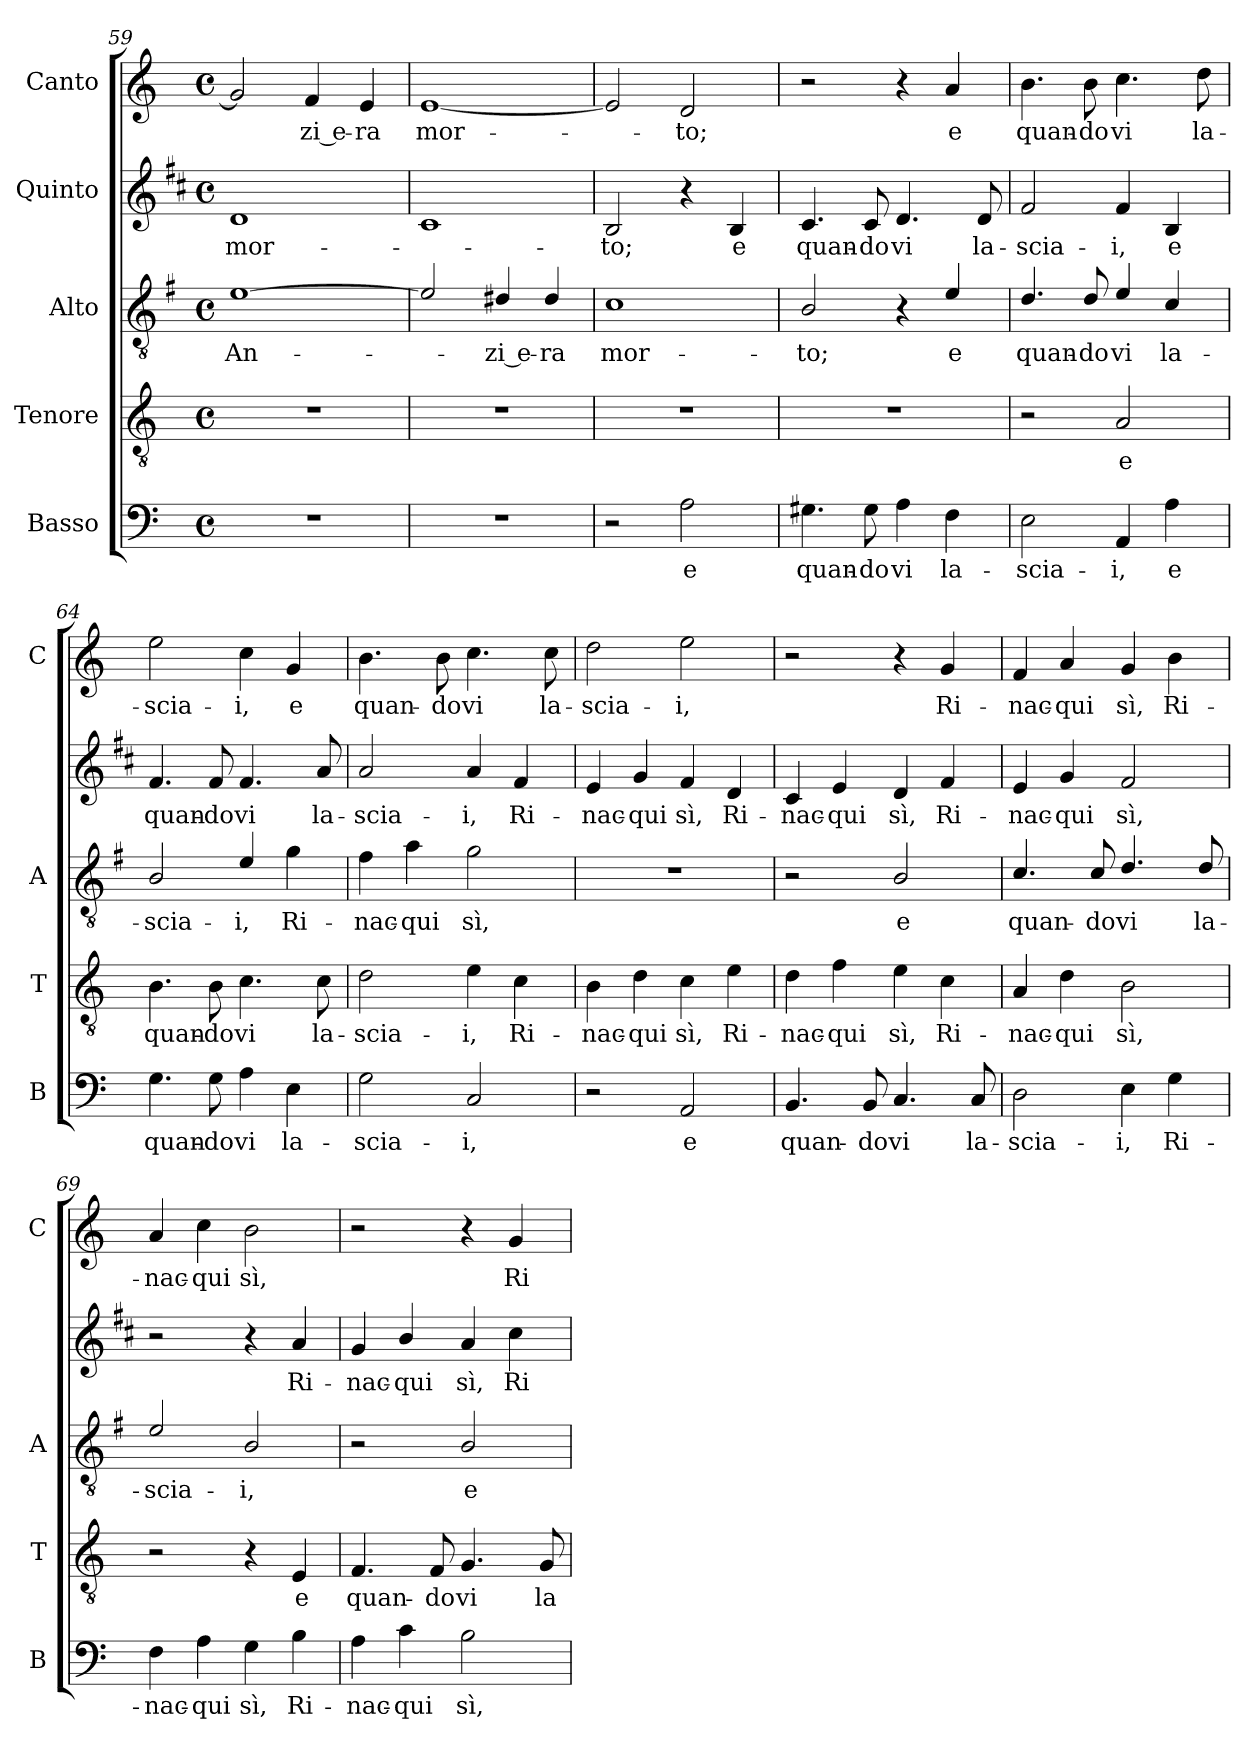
**kern	**text	**kern	**text	**kern	**text	**kern	**text	**kern	**text
*part5	*part5	*part4	*part4	*part3	*part3	*part2	*part2	*part1	*part1
*staff5	*staff5	*staff4	*staff4	*staff3	*staff3	*staff2	*staff2	*staff1	*staff1
*I"Basso	*	*I"Tenore	*	*I"Alto	*	*I"Quinto	*	*I"Canto	*
*I'B	*	*I'T	*	*I'A	*	*	*	*I'C	*
*clefF4	*	*clefGv2	*	*clefGv2	*	*clefG2	*	*clefG2	*
*	*	*	*	*ITrd4c7	*	*ITrd1c2	*	*	*
*k[]	*	*k[]	*	*k[]	*	*k[]	*	*k[]	*
*C:	*	*C:	*	*C:	*	*C:	*	*C:	*
*M4/4	*	*M4/4	*	*M4/4	*	*M4/4	*	*M4/4	*
*met(c)	*	*met(c)	*	*met(c)	*	*met(c)	*	*met(c)	*
=59	=59	=59	=59	=59	=59	=59	=59	=59	=59
!	!	!	!	!	!LO:LY:b	!	!LO:LY:b	!	!
1r	.	1r	.	[1A	An-	1c	mor-	2g/]	.
!	!	!	!	!	!	!	!	!	!LO:LY:b
.	.	.	.	.	.	.	.	4f/	-zi e-
!	!	!	!	!	!	!	!	!	!LO:LY:b
.	.	.	.	.	.	.	.	4e/	-ra
=60	=60	=60	=60	=60	=60	=60	=60	=60	=60
!	!	!	!	!	!	!	!	!	!LO:LY:b
1r	.	1r	.	2A/]	.	1B	.	[1e	mor-
!	!	!	!	!	!LO:LY:b	!	!	!	!
.	.	.	.	4G#X/	-zi e-	.	.	.	.
!	!	!	!	!	!LO:LY:b	!	!	!	!
.	.	.	.	4G#/	-ra	.	.	.	.
=61	=61	=61	=61	=61	=61	=61	=61	=61	=61
!	!	!	!	!	!LO:LY:b	!	!LO:LY:b	!	!
2r	.	1r	.	1F	mor-	2A/	-to;	2e/]	.
!	!LO:LY:b	!	!	!	!	!	!	!	!LO:LY:b
2A\	e	.	.	.	.	4r	.	2d/	-to;
!	!	!	!	!	!	!	!LO:LY:b	!	!
.	.	.	.	.	.	4A/	e	.	.
=62	=62	=62	=62	=62	=62	=62	=62	=62	=62
!	!LO:LY:b	!	!	!	!LO:LY:b	!	!LO:LY:b	!	!
4.G#X\	quan-	1r	.	2E/	-to;	4.B/	quan-	2r	.
!	!LO:LY:b	!	!	!	!	!	!LO:LY:b	!	!
8G#\	-do	.	.	.	.	8B/	-do	.	.
!	!LO:LY:b	!	!	!	!	!	!LO:LY:b	!	!
4A\	vi	.	.	4r	.	4.c/	vi	4r	.
!	!LO:LY:b	!	!	!	!LO:LY:b	!	!	!	!LO:LY:b
4F\	la-	.	.	4A/	e	.	.	4a/	e
!	!	!	!	!	!	!	!LO:LY:b	!	!
.	.	.	.	.	.	8c/	la-	.	.
!!LO:LB:g=z
=63	=63	=63	=63	=63	=63	=63	=63	=63	=63
!	!LO:LY:b	!	!	!	!LO:LY:b	!	!LO:LY:b	!	!LO:LY:b
2E\	-scia-	2r	.	4.G/	quan-	2e/	-scia-	4.b\	quan-
!	!	!	!	!	!LO:LY:b	!	!	!	!LO:LY:b
.	.	.	.	8G/	-do	.	.	8b\	-do
!	!LO:LY:b	!	!LO:LY:b	!	!LO:LY:b	!	!LO:LY:b	!	!LO:LY:b
4AA/	-i,	2A/	e	4A/	vi	4e/	-i,	4.cc\	vi
!	!LO:LY:b	!	!	!	!LO:LY:b	!	!LO:LY:b	!	!
4A\	e	.	.	4F/	la-	4A/	e	.	.
!	!	!	!	!	!	!	!	!	!LO:LY:b
.	.	.	.	.	.	.	.	8dd\	la-
=64	=64	=64	=64	=64	=64	=64	=64	=64	=64
!	!LO:LY:b	!	!LO:LY:b	!	!LO:LY:b	!	!LO:LY:b	!	!LO:LY:b
4.G\	quan-	4.B\	quan-	2E/	-scia-	4.e/	quan-	2ee\	-scia-
!	!LO:LY:b	!	!LO:LY:b	!	!	!	!LO:LY:b	!	!
8G\	-do	8B\	-do	.	.	8e/	-do	.	.
!	!LO:LY:b	!	!LO:LY:b	!	!LO:LY:b	!	!LO:LY:b	!	!LO:LY:b
4A\	vi	4.c\	vi	4A/	-i,	4.e/	vi	4cc\	-i,
!	!LO:LY:b	!	!	!	!LO:LY:b	!	!	!	!LO:LY:b
4E\	la-	.	.	4c\	Ri-	.	.	4g/	e
!	!	!	!LO:LY:b	!	!	!	!LO:LY:b	!	!
.	.	8c\	la-	.	.	8g/	la-	.	.
=65	=65	=65	=65	=65	=65	=65	=65	=65	=65
!	!LO:LY:b	!	!LO:LY:b	!	!LO:LY:b	!	!LO:LY:b	!	!LO:LY:b
2G\	-scia-	2d\	-scia-	4B\	-nac-	2g/	-scia-	4.b\	quan-
!	!	!	!	!	!LO:LY:b	!	!	!	!
.	.	.	.	4d\	-qui	.	.	.	.
!	!	!	!	!	!	!	!	!	!LO:LY:b
.	.	.	.	.	.	.	.	8b\	-do
!	!LO:LY:b	!	!LO:LY:b	!	!LO:LY:b	!	!LO:LY:b	!	!LO:LY:b
2C/	-i,	4e\	-i,	2c\	sì,	4g/	-i,	4.cc\	vi
!	!	!	!LO:LY:b	!	!	!	!LO:LY:b	!	!
.	.	4c\	Ri-	.	.	4e/	Ri-	.	.
!	!	!	!	!	!	!	!	!	!LO:LY:b
.	.	.	.	.	.	.	.	8cc\	la-
=66	=66	=66	=66	=66	=66	=66	=66	=66	=66
!	!	!	!LO:LY:b	!	!	!	!LO:LY:b	!	!LO:LY:b
2r	.	4B\	-nac-	1r	.	4d/	-nac-	2dd\	-scia-
!	!	!	!LO:LY:b	!	!	!	!LO:LY:b	!	!
.	.	4d\	-qui	.	.	4f/	-qui	.	.
!	!LO:LY:b	!	!LO:LY:b	!	!	!	!LO:LY:b	!	!LO:LY:b
2AA/	e	4c\	sì,	.	.	4e/	sì,	2ee\	-i,
!	!	!	!LO:LY:b	!	!	!	!LO:LY:b	!	!
.	.	4e\	Ri-	.	.	4c/	Ri-	.	.
=67	=67	=67	=67	=67	=67	=67	=67	=67	=67
!	!LO:LY:b	!	!LO:LY:b	!	!	!	!LO:LY:b	!	!
4.BB/	quan-	4d\	-nac-	2r	.	4B/	-nac-	2r	.
!	!	!	!LO:LY:b	!	!	!	!LO:LY:b	!	!
.	.	4f\	-qui	.	.	4d/	-qui	.	.
!	!LO:LY:b	!	!	!	!	!	!	!	!
8BB/	-do	.	.	.	.	.	.	.	.
!	!LO:LY:b	!	!LO:LY:b	!	!LO:LY:b	!	!LO:LY:b	!	!
4.C/	vi	4e\	sì,	2E/	e	4c/	sì,	4r	.
!	!	!	!LO:LY:b	!	!	!	!LO:LY:b	!	!LO:LY:b
.	.	4c\	Ri-	.	.	4e/	Ri-	4g/	Ri-
!	!LO:LY:b	!	!	!	!	!	!	!	!
8C/	la-	.	.	.	.	.	.	.	.
=68	=68	=68	=68	=68	=68	=68	=68	=68	=68
!	!LO:LY:b	!	!LO:LY:b	!	!LO:LY:b	!	!LO:LY:b	!	!LO:LY:b
2D\	-scia-	4A/	-nac-	4.F/	quan-	4d/	-nac-	4f/	-nac-
!	!	!	!LO:LY:b	!	!	!	!LO:LY:b	!	!LO:LY:b
.	.	4d\	-qui	.	.	4f/	-qui	4a/	-qui
!	!	!	!	!	!LO:LY:b	!	!	!	!
.	.	.	.	8F/	-do	.	.	.	.
!	!LO:LY:b	!	!LO:LY:b	!	!LO:LY:b	!	!LO:LY:b	!	!LO:LY:b
4E\	-i,	2B\	sì,	4.G/	vi	2e/	sì,	4g/	sì,
!	!LO:LY:b	!	!	!	!	!	!	!	!LO:LY:b
4G\	Ri-	.	.	.	.	.	.	4b\	Ri-
!	!	!	!	!	!LO:LY:b	!	!	!	!
.	.	.	.	8G/	la-	.	.	.	.
=69	=69	=69	=69	=69	=69	=69	=69	=69	=69
!	!LO:LY:b	!	!	!	!LO:LY:b	!	!	!	!LO:LY:b
4F\	-nac-	2r	.	2A/	-scia-	2r	.	4a/	-nac-
!	!LO:LY:b	!	!	!	!	!	!	!	!LO:LY:b
4A\	-qui	.	.	.	.	.	.	4cc\	-qui
!	!LO:LY:b	!	!	!	!LO:LY:b	!	!	!	!LO:LY:b
4G\	sì,	4r	.	2E/	-i,	4r	.	2b\	sì,
!	!LO:LY:b	!	!LO:LY:b	!	!	!	!LO:LY:b	!	!
4B\	Ri-	4E/	e	.	.	4g/	Ri-	.	.
!!LO:LB:g=z
=70	=70	=70	=70	=70	=70	=70	=70	=70	=70
!	!LO:LY:b	!	!LO:LY:b	!	!	!	!LO:LY:b	!	!
4A\	-nac-	4.F/	quan-	2r	.	4f/	-nac-	2r	.
!	!LO:LY:b	!	!	!	!	!	!LO:LY:b	!	!
4c\	-qui	.	.	.	.	4a/	-qui	.	.
!	!	!	!LO:LY:b	!	!	!	!	!	!
.	.	8F/	-do	.	.	.	.	.	.
!	!LO:LY:b	!	!LO:LY:b	!	!LO:LY:b	!	!LO:LY:b	!	!
2B\	sì,	4.G/	vi	2E/	e	4g/	sì,	4r	.
!	!	!	!	!	!	!	!LO:LY:b	!	!LO:LY:b
.	.	.	.	.	.	4b\	Ri-	4g/	Ri-
!	!	!	!LO:LY:b	!	!	!	!	!	!
.	.	8G/	la-	.	.	.	.	.	.
=	=	=	=	=	=	=	=	=	=
*-	*-	*-	*-	*-	*-	*-	*-	*-	*-
